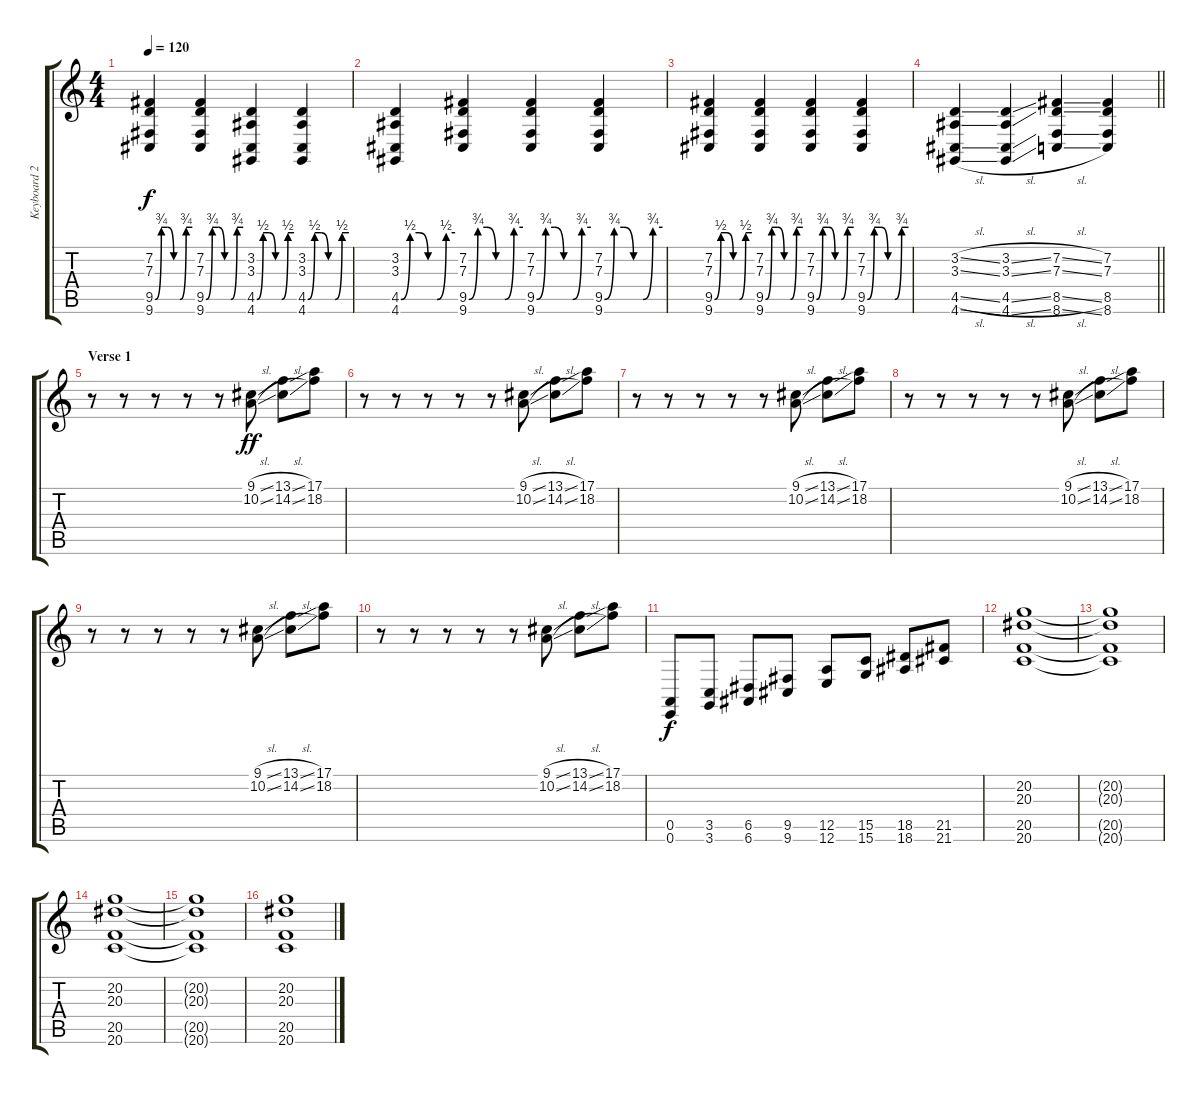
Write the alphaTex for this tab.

\track ("Keyboard 2" "Keyboard 2") {instrument pad3polysynth}
\staff {score tabs}
\tuning (E4 B3 G3 D3 A2 E2) {hide}
\ts (4 4)
\tempo 120
\clef g2
\ks c
(7.2 7.3 9.5{be (custom 0 0 10 3 20 3 30 0 40 0 50 3 60 3)} 9.6).4{dy f} (7.2 7.3 9.5{be (custom 0 0 10 3 20 3 30 0 40 0 50 3 60 3)} 9.6).4 (3.2 3.3 4.5{be (custom 0 0 10 2 20 2 30 0 40 0 50 2 60 2)} 4.6).4 (3.2 3.3 4.5{be (custom 0 0 10 2 20 2 30 0 40 0 50 2 60 2)} 4.6).4 |
(3.2 3.3 4.5{be (custom 0 0 10 2 20 2 30 0 40 0 50 2 60 2)} 4.6).4 (7.2 7.3 9.5{be (custom 0 0 10 3 20 3 30 0 40 0 50 3 60 3)} 9.6).4 (7.2 7.3 9.5{be (custom 0 0 10 3 20 3 30 0 40 0 50 3 60 3)} 9.6).4 (7.2 7.3 9.5{be (custom 0 0 10 3 20 3 30 0 40 0 50 3 60 3)} 9.6).4 |
(7.2 7.3 9.5{be (custom 0 0 10 2 20 2 30 0 40 0 50 2 60 2)} 9.6).4 (7.2 7.3 9.5{be (custom 0 0 10 3 20 3 30 0 40 0 50 3 60 3)} 9.6).4 (7.2 7.3 9.5{be (custom 0 0 10 3 20 3 30 0 40 0 50 3 60 3)} 9.6).4 (7.2 7.3 9.5{be (custom 0 0 10 3 20 3 30 0 40 0 50 3 60 3)} 9.6).4 |
\barLineRight lightlight
(3.2{sl} 3.3{sl} 4.5{sl} 4.6{sl}).4 (3.2{sl} 3.3{sl} 4.5{sl} 4.6{sl}).4 (7.2{sl} 7.3{sl} 8.5{sl} 8.6{sl}).4 (7.2 7.3 8.5 8.6).4 |
\section ("" "Verse 1")
r.8 r.8 r.8 r.8 r.8 (9.1{sl} 10.2{sl}).8{dy ff} (13.1{sl} 14.2{sl}).8 (17.1 18.2).8 |
r.8 r.8 r.8 r.8 r.8 (9.1{sl} 10.2{sl}).8 (13.1{sl} 14.2{sl}).8 (17.1 18.2).8 |
r.8 r.8 r.8 r.8 r.8 (9.1{sl} 10.2{sl}).8 (13.1{sl} 14.2{sl}).8 (17.1 18.2).8 |
r.8 r.8 r.8 r.8 r.8 (9.1{sl} 10.2{sl}).8 (13.1{sl} 14.2{sl}).8 (17.1 18.2).8 |
r.8 r.8 r.8 r.8 r.8 (9.1{sl} 10.2{sl}).8 (13.1{sl} 14.2{sl}).8 (17.1 18.2).8 |
r.8 r.8 r.8 r.8 r.8 (9.1{sl} 10.2{sl}).8 (13.1{sl} 14.2{sl}).8 (17.1 18.2).8 |
(0.5 0.6).8{dy f} (3.5 3.6).8 (6.5 6.6).8 (9.5 9.6).8 (12.5 12.6).8 (15.5 15.6).8 (18.5 18.6).8 (21.5 21.6).8 |
(20.2 20.3 20.5 20.6).1 |
(20.2{t} 20.3{t} 20.5{t} 20.6{t}).1 |
(20.2 20.3 20.5 20.6).1 |
(20.2{t} 20.3{t} 20.5{t} 20.6{t}).1 |
(20.2 20.3 20.5 20.6).1
